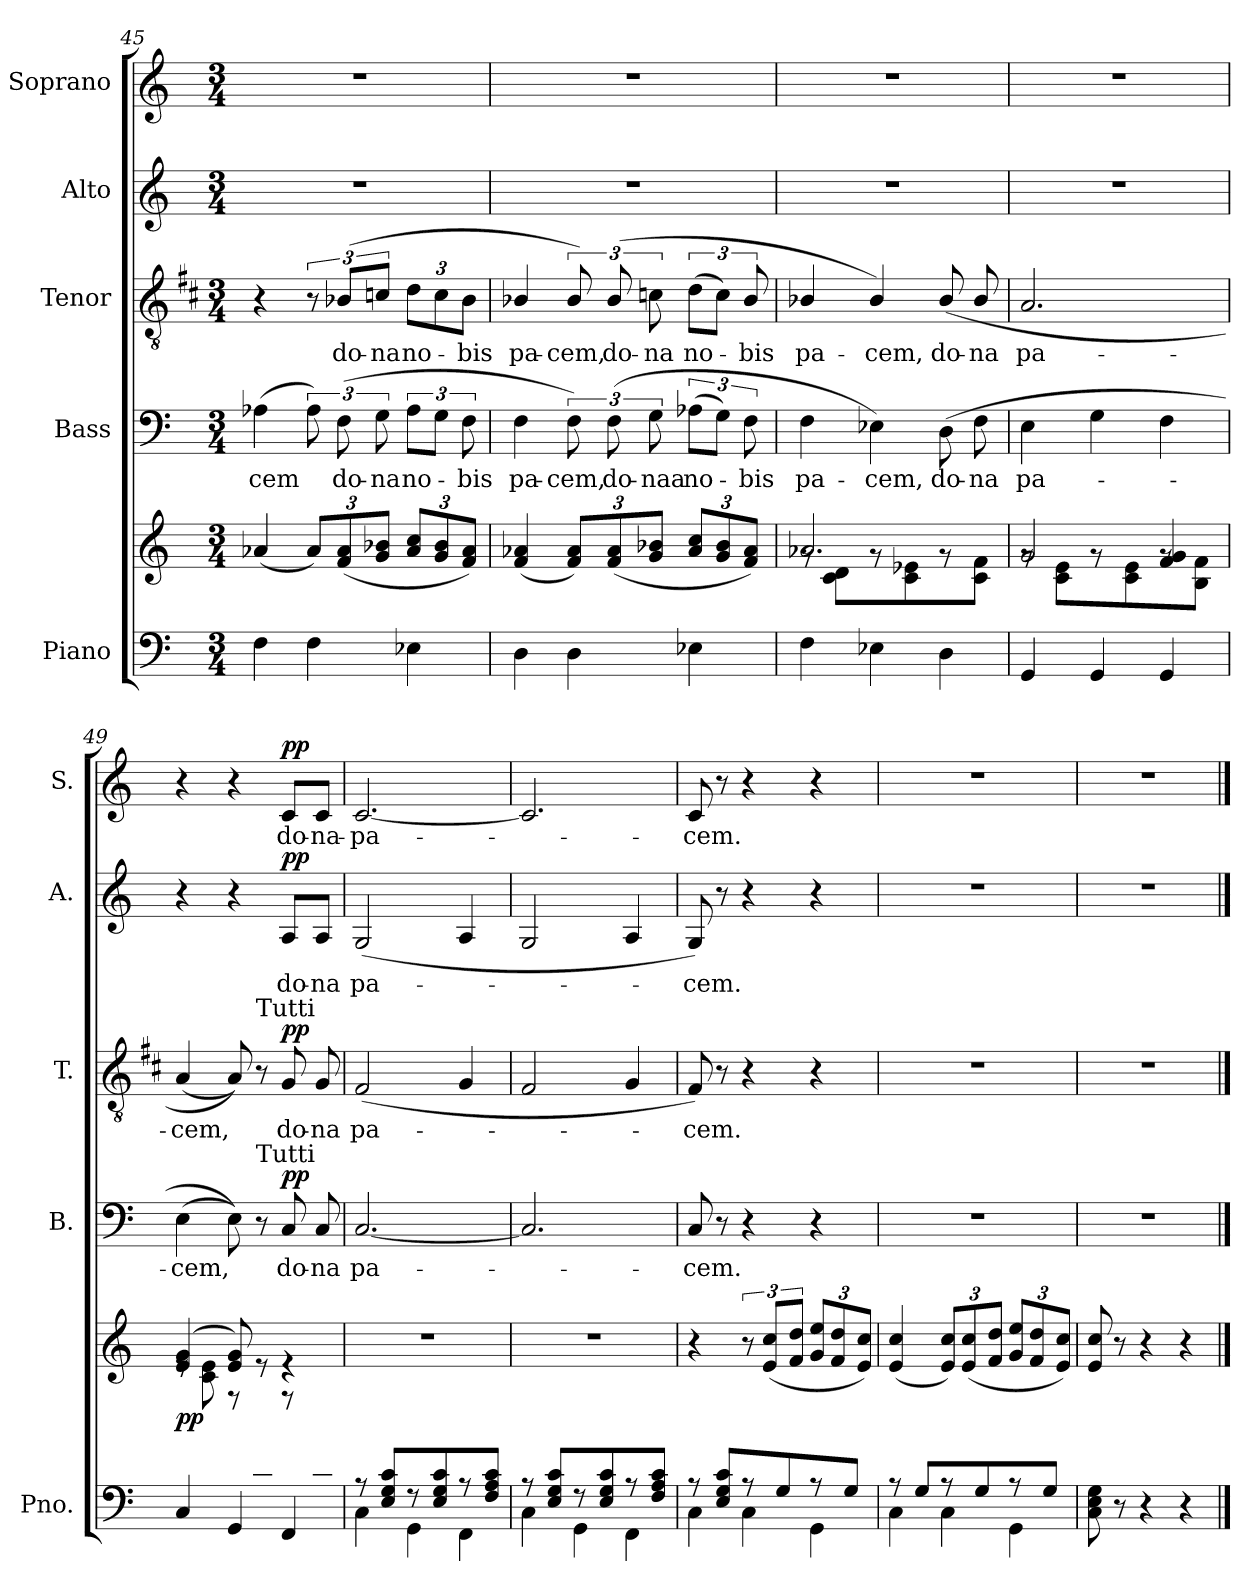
**kern	**kern	**dynam	**kern	**text	**dynam	**kern	**text	**dynam	**kern	**text	**dynam	**kern	**text	**dynam
*part5	*part5	*part5	*part4	*part4	*part4	*part3	*part3	*part3	*part2	*part2	*part2	*part1	*part1	*part1
*staff6	*staff5	*staff5/6	*staff4	*staff4	*staff4	*staff3	*staff3	*staff3	*staff2	*staff2	*staff2	*staff1	*staff1	*staff1
*I"Piano	*	*	*I"Bass	*	*	*I"Tenor	*	*	*I"Alto	*	*	*I"Soprano	*	*
*I'Pno.	*	*	*I'B.	*	*	*I'T.	*	*	*I'A.	*	*	*I'S.	*	*
!!LO:PB:g=z
*clefF4	*clefG2	*	*clefF4	*	*	*clefGv2	*	*	*clefG2	*	*	*clefG2	*	*
*	*	*	*	*	*	*ITrd1c2	*	*	*	*	*	*	*	*
*k[]	*k[]	*	*k[]	*	*	*k[]	*	*	*k[]	*	*	*k[]	*	*
*M3/4	*M3/4	*	*M3/4	*	*	*M3/4	*	*	*M3/4	*	*	*M3/4	*	*
=45	=45	=45	=45	=45	=45	=45	=45	=45	=45	=45	=45	=45	=45	=45
4F\	(4a-X/	.	(4A-X\	-cem	.	4r	.	.	2.r	.	.	2.r	.	.
*	*Xbrackettup	*	*	*	*	*	*	*	*	*	*	*	*	*
4F\	12a-/L)	.	12A-\)	.	.	12r	.	.	.	.	.	.	.	.
.	(12f/ 12a-/	.	(12F\	do-	.	(12A-X/L	do-	.	.	.	.	.	.	.
.	12g/ 12b-X/J	.	12G\	-na	.	12B-X/J	-na	.	.	.	.	.	.	.
*	*	*	*	*	*	*Xbrackettup	*	*	*	*	*	*	*	*
4E-X\	12a-/ 12cc/L	.	12A-\L	no-	.	12c\L	no-	.	.	.	.	.	.	.
.	12g/ 12b-/	.	12G\J	.	.	12B-\	.	.	.	.	.	.	.	.
.	12f/ 12a-/J)	.	12F\	-bis	.	12A-\J	-bis	.	.	.	.	.	.	.
=46	=46	=46	=46	=46	=46	=46	=46	=46	=46	=46	=46	=46	=46	=46
4D\	(4f/ 4a-X/	.	4F\	pa-	.	4A-X/	pa-	.	2.r	.	.	2.r	.	.
*	*	*	*	*	*	*brackettup	*	*	*	*	*	*	*	*
4D\	12f/ 12a-/L)	.	12F\)	-cem,	.	12A-/)	-cem,	.	.	.	.	.	.	.
.	(12f/ 12a-/	.	(12F\	do-	.	(12A-/	do-	.	.	.	.	.	.	.
.	12g/ 12b-X/J	.	12G\	-naa	.	12B-X\	-na	.	.	.	.	.	.	.
4E-X\	12a-/ 12cc/L	.	(12A-X\L	no-	.	(12c\L	no-	.	.	.	.	.	.	.
.	12g/ 12b-/	.	12G\J)	.	.	12B-\J)	.	.	.	.	.	.	.	.
.	12f/ 12a-/J)	.	12F\	-bis	.	12A-/	-bis	.	.	.	.	.	.	.
=47	=47	=47	=47	=47	=47	=47	=47	=47	=47	=47	=47	=47	=47	=47
*	*^	*	*	*	*	*	*	*	*	*	*	*	*	*
4F\	2.a-X/	8rg	.	4F\	pa-	.	4A-X/	pa-	.	2.r	.	.	2.r	.	.
.	.	8c\ 8d\L	.	.	.	.	.	.	.	.	.	.	.	.	.
4E-X\	.	8rg	.	4E-X\)	-cem,	.	4A-/)	-cem,	.	.	.	.	.	.	.
.	.	8c\ 8e-X\	.	.	.	.	.	.	.	.	.	.	.	.	.
4D\	.	8rg	.	(8D\	do-	.	(8A-/	do-	.	.	.	.	.	.	.
.	.	8c\ 8f\J	.	8F\	-na	.	8A-/	-na	.	.	.	.	.	.	.
=48	=48	=48	=48	=48	=48	=48	=48	=48	=48	=48	=48	=48	=48	=48	=48
4GG/	2g/	8rg	.	4E\	pa-	.	2.G/	pa-	.	2.r	.	.	2.r	.	.
.	.	8c\ 8e\L	.	.	.	.	.	.	.	.	.	.	.	.	.
4GG/	.	8rg	.	4G\	.	.	.	.	.	.	.	.	.	.	.
.	.	8c\ 8e\	.	.	.	.	.	.	.	.	.	.	.	.	.
4GG/	4f/ 4g/	8rg	.	4F\	.	.	.	.	.	.	.	.	.	.	.
.	.	8B\ 8f\J	.	.	.	.	.	.	.	.	.	.	.	.	.
=49	=49	=49	=49	=49	=49	=49	=49	=49	=49	=49	=49	=49	=49	=49	=49
*^	*	*	*	*	*	*	*	*	*	*	*	*	*	*	*
!	!	!	!	!LO:DY:a=2	!	!	!	!	!	!	!	!	!	!	!	!
4.ryy	4C/	(4e/ 4g/	8re	pp	(4E\	-cem,	.	(4G/	-cem,	.	4r	.	.	4r	.	.
.	.	.	8c\ 8e\L	.	.	.	.	.	.	.	.	.	.	.	.	.
.	4GG/	8e/ 8g/)	8rF	.	8E\))	.	.	8G/))	.	.	4r	.	.	4r	.	.
!	!	!	!	!	!	!	!	!LO:TX:a:t=Tutti	!	!	!	!	!	!	!	!
!	!	!	!	!	!LO:TX:a:t=Tutti	!	!	!	!	!	!	!	!	!	!	!
8E/ 8G/ 8d/	.	8re	8ryy	.	8r	.	.	8r	.	.	.	.	.	.	.	.
!	!	!	!	!	!	!	!LO:DY:a	!	!	!LO:DY:a	!	!	!LO:DY:a	!	!	!LO:DY:a
8ryy	4FF/	4re	8rF	.	8C/	do-	pp	8F/	do-	pp	8A/L	do-	pp	8c/L	do-	pp
8E/ 8G/ 8c/J	.	.	8ryy	.	8C/	-na	.	8F/	-na	.	8A/J	-na	.	8c/J	-na-	.
*	*	*v	*v	*	*	*	*	*	*	*	*	*	*	*	*	*
!!LO:LB:g=z
=50	=50	=50	=50	=50	=50	=50	=50	=50	=50	=50	=50	=50	=50	=50	=50
8r	4C\	2.r	.	[2.C/	pa-	.	(2E/	pa-	.	(2G/	pa-	.	[2.c/	-pa-	.
8E/ 8G/ 8c/L	.	.	.	.	.	.	.	.	.	.	.	.	.	.	.
8r	4GG\	.	.	.	.	.	.	.	.	.	.	.	.	.	.
8E/ 8G/ 8c/	.	.	.	.	.	.	.	.	.	.	.	.	.	.	.
8r	4FF\	.	.	.	.	.	4F/	.	.	4A/	.	.	.	.	.
8F/ 8A/ 8c/J	.	.	.	.	.	.	.	.	.	.	.	.	.	.	.
=51	=51	=51	=51	=51	=51	=51	=51	=51	=51	=51	=51	=51	=51	=51	=51
8r	4C\	2.r	.	2.C/]	.	.	2E/	.	.	2G/	.	.	2.c/]	.	.
8E/ 8G/ 8c/L	.	.	.	.	.	.	.	.	.	.	.	.	.	.	.
8r	4GG\	.	.	.	.	.	.	.	.	.	.	.	.	.	.
8E/ 8G/ 8c/	.	.	.	.	.	.	.	.	.	.	.	.	.	.	.
8r	4FF\	.	.	.	.	.	4F/	.	.	4A/	.	.	.	.	.
8F/ 8A/ 8c/J	.	.	.	.	.	.	.	.	.	.	.	.	.	.	.
=52	=52	=52	=52	=52	=52	=52	=52	=52	=52	=52	=52	=52	=52	=52	=52
8r	4C\	4r	.	8C/	-cem.	.	8E/)	-cem.	.	8G/)	-cem.	.	8c/	-cem.	.
8E/ 8G/ 8c/L	.	.	.	8r	.	.	8r	.	.	8r	.	.	8r	.	.
*	*	*brackettup	*	*	*	*	*	*	*	*	*	*	*	*	*
8r	4C\	12r	.	4r	.	.	4r	.	.	4r	.	.	4r	.	.
.	.	(12e/ 12cc/L	.	.	.	.	.	.	.	.	.	.	.	.	.
8G/	.	.	.	.	.	.	.	.	.	.	.	.	.	.	.
.	.	12f/ 12dd/J	.	.	.	.	.	.	.	.	.	.	.	.	.
*	*	*Xbrackettup	*	*	*	*	*	*	*	*	*	*	*	*	*
8r	4GG\	12g/ 12ee/L	.	4r	.	.	4r	.	.	4r	.	.	4r	.	.
.	.	12f/ 12dd/	.	.	.	.	.	.	.	.	.	.	.	.	.
8G/J	.	.	.	.	.	.	.	.	.	.	.	.	.	.	.
.	.	12e/ 12cc/J)	.	.	.	.	.	.	.	.	.	.	.	.	.
=53	=53	=53	=53	=53	=53	=53	=53	=53	=53	=53	=53	=53	=53	=53	=53
8r	4C\	(4e/ 4cc/	.	2.r	.	.	2.r	.	.	2.r	.	.	2.r	.	.
8G/L	.	.	.	.	.	.	.	.	.	.	.	.	.	.	.
8r	4C\	12e/ 12cc/L)	.	.	.	.	.	.	.	.	.	.	.	.	.
.	.	(12e/ 12cc/	.	.	.	.	.	.	.	.	.	.	.	.	.
8G/	.	.	.	.	.	.	.	.	.	.	.	.	.	.	.
.	.	12f/ 12dd/J	.	.	.	.	.	.	.	.	.	.	.	.	.
8r	4GG\	12g/ 12ee/L	.	.	.	.	.	.	.	.	.	.	.	.	.
.	.	12f/ 12dd/	.	.	.	.	.	.	.	.	.	.	.	.	.
8G/J	.	.	.	.	.	.	.	.	.	.	.	.	.	.	.
.	.	12e/ 12cc/J)	.	.	.	.	.	.	.	.	.	.	.	.	.
*v	*v	*	*	*	*	*	*	*	*	*	*	*	*	*	*
=54	=54	=54	=54	=54	=54	=54	=54	=54	=54	=54	=54	=54	=54	=54
8C\ 8E\ 8G\	8e/ 8cc/	.	2.r	.	.	2.r	.	.	2.r	.	.	2.r	.	.
8r	8r	.	.	.	.	.	.	.	.	.	.	.	.	.
4r	4r	.	.	.	.	.	.	.	.	.	.	.	.	.
4r	4r	.	.	.	.	.	.	.	.	.	.	.	.	.
==	==	==	==	==	==	==	==	==	==	==	==	==	==	==
*-	*-	*-	*-	*-	*-	*-	*-	*-	*-	*-	*-	*-	*-	*-
